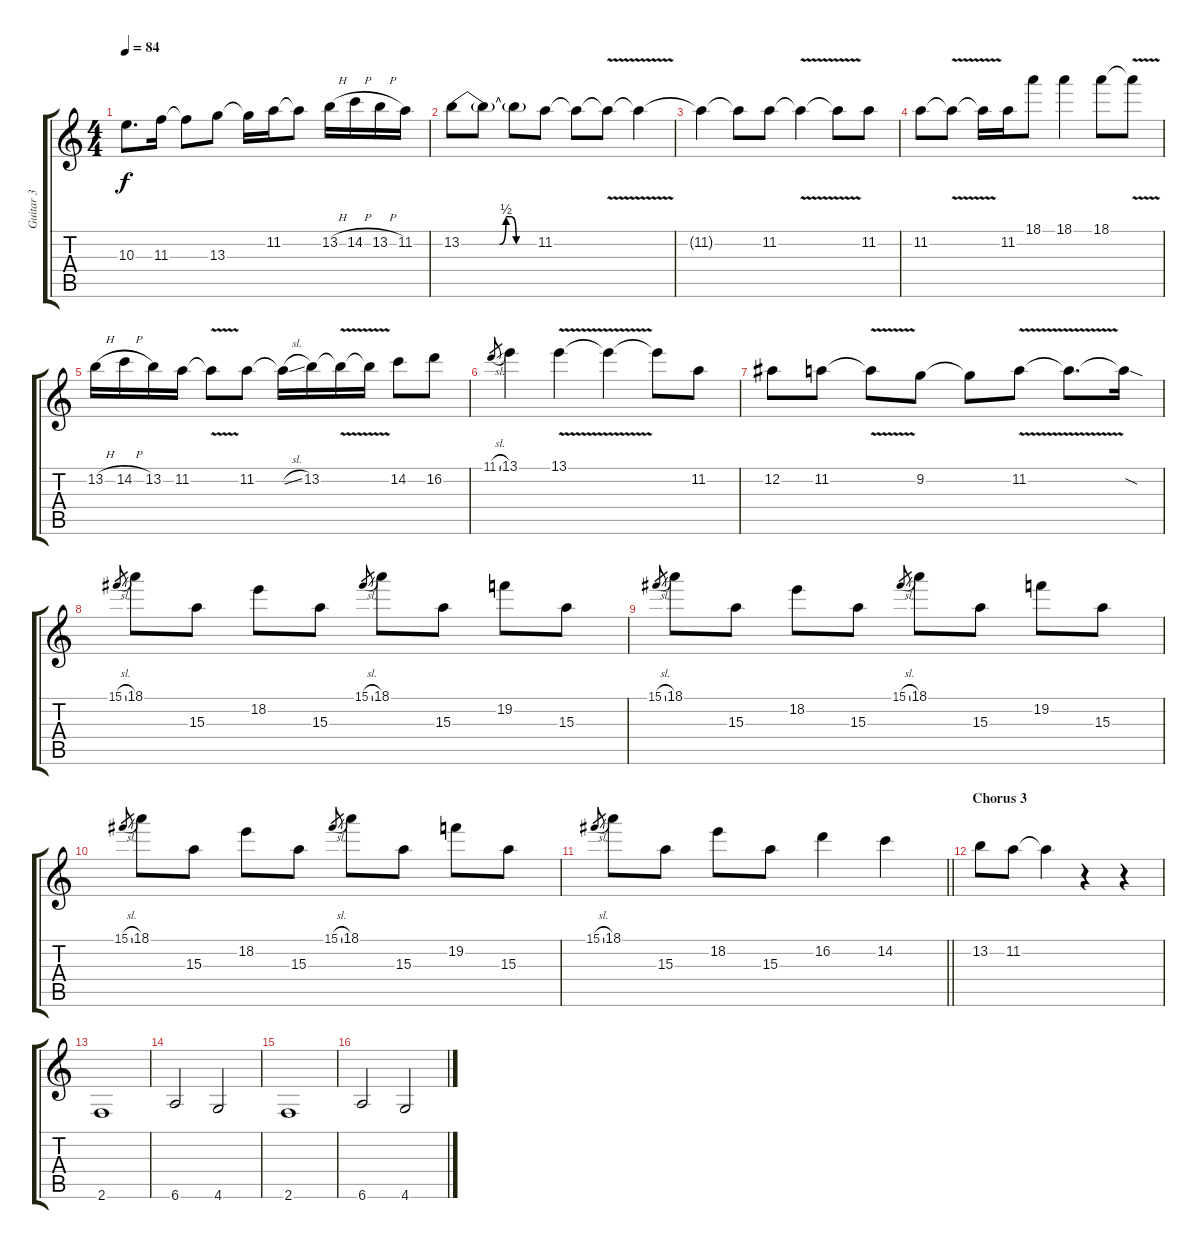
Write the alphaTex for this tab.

\track ("Guitar 3" "Guitar 3") {instrument overdrivenguitar}
\staff {score tabs}
\tuning (Eb4 Bb3 Gb3 Db3 Ab2 Eb2) {hide}
\ts (4 4)
\tempo 84
\clef g2
\ks c
10.3.8{d dy f} 11.3.16 11.3{t}.8 13.3.8 13.3{t}.16 11.2.16 11.2{t}.8 13.2{h}.16 14.2{h}.16 13.2{h}.16 11.2.16 |
13.2{be (custom 0 0 30 0 35 2 39 2 43 0 60 0)}.8 13.2{t}.8 13.2{t}.8 11.2.8 11.2{t}.8 11.2{v t}.8 11.2{t}.4 |
11.2{t}.4 11.2{t}.8 11.2.8 11.2{v t}.4 11.2{t}.8 11.2.8 |
11.2.8 11.2{v t}.8 11.2{t}.16 11.2.16 18.1.8 18.1.4 18.1.8 18.1{v t}.8 |
13.2{h}.16 14.2{h}.16 13.2.16 11.2.16 11.2{v t}.8 11.2.8 11.2{sl t}.16 13.2.16 13.2{v t}.16 13.2{t}.16 14.2.8 16.2.8 |
11.1{sl}.8{gr} 13.1.4 13.1{v}.4 13.1{t}.4 13.1{t}.8 11.2.8 |
12.2.8 11.2.8 11.2{v t}.8 9.2.8 9.2{t}.8 11.2{v}.8 11.2{t}.8{d} 11.2{sod t}.16 |
15.1{sl}.8{gr} 18.1.8 15.3.8 18.2.8 15.3.8 15.1{sl}.8{gr} 18.1.8 15.3.8 19.2.8 15.3.8 |
15.1{sl}.8{gr} 18.1.8 15.3.8 18.2.8 15.3.8 15.1{sl}.8{gr} 18.1.8 15.3.8 19.2.8 15.3.8 |
15.1{sl}.8{gr} 18.1.8 15.3.8 18.2.8 15.3.8 15.1{sl}.8{gr} 18.1.8 15.3.8 19.2.8 15.3.8 |
\barLineRight lightlight
15.1{sl}.8{gr} 18.1.8 15.3.8 18.2.8 15.3.8 16.2.4 14.2.4 |
\section ("" "Chorus 3")
13.2.8 11.2.8 11.2{t}.4 r.4{volume 2 balance 3 instrument overdrivenguitar} r.4 |
2.6.1{volume 12} |
6.6.2 4.6.2 |
2.6.1 |
6.6.2 4.6.2
